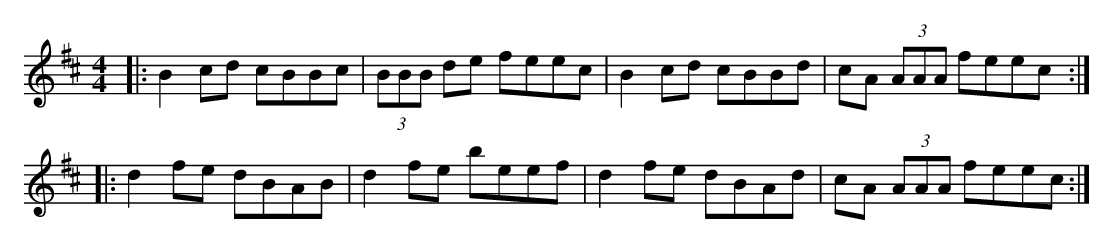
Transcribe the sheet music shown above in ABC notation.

X:1
M:4/4
K:D
|: B2 cd cBBc | (3BBB de feec | B2 cd cBBd | cA (3AAA feec :|
|: d2 fe dBAB | d2 fe beef | d2 fe dBAd | cA (3AAA feec :|
